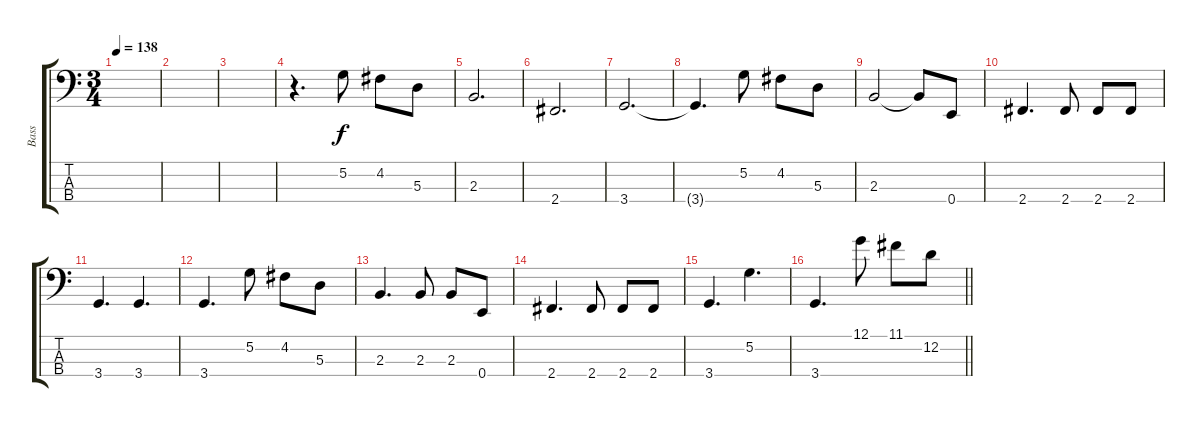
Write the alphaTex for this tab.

\track ("Bass" "Bass") {instrument electricbassfinger}
\staff {score tabs}
\tuning (G2 D2 A1 E1) {hide}
\ts (3 4)
\tempo 138
\clef f4
\ks c
|
|
|
r.4{d} 5.2.8 4.2.8 5.3.8 |
2.3.2{d} |
2.4.2{d} |
3.4.2{d} |
3.4{t}.4{d} 5.2.8 4.2.8 5.3.8 |
2.3.2 2.3{t}.8 0.4.8 |
2.4.4{d} 2.4.8 2.4.8 2.4.8 |
3.4.4{d} 3.4.4{d} |
3.4.4{d} 5.2.8 4.2.8 5.3.8 |
2.3.4{d} 2.3.8 2.3.8 0.4.8 |
2.4.4{d} 2.4.8 2.4.8 2.4.8 |
3.4.4{d} 5.2.4{d} |
\barLineRight lightlight
3.4.4{d} 12.1.8 11.1.8 12.2.8
